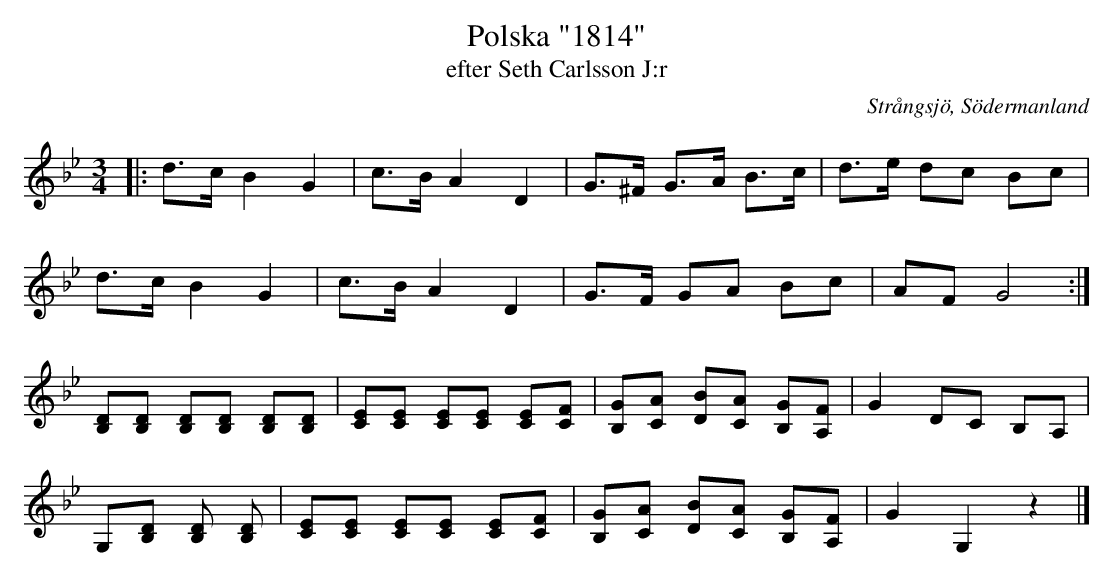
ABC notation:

X:1
T: Polska "1814"
T: efter Seth Carlsson J:r
O: Strångsjö, Södermanland
M: 3/4
L: 1/16
K: Bb
|: d3c B4 G4 | c3B A4 D4 | G3^F G3A B3c | d3e d2c2 B2c2 |
d3c B4 G4 | c3B A4 D4 | G3F G2A2 B2c2 | A2F2 G8 :|
[D2B,2][D2B,2] [D2B,2][D2B,2] [D2B,2][D2B,2] | [C2E2][C2E2] [C2E2][C2E2] [C2E2][C2F2] | [B,2G2][C2A2] [D2B2][C2A2] [B,2G2][A,2F2] | G4 D2C2 B,2A,2 |
G,2[D2B,2] [D2B,2] [D2B,2] | [C2E2][C2E2] [C2E2][C2E2] [C2E2][C2F2] | [B,2G2][C2A2] [D2B2][C2A2] [B,2G2][A,2F2] | G4 G,4 z4 |]
